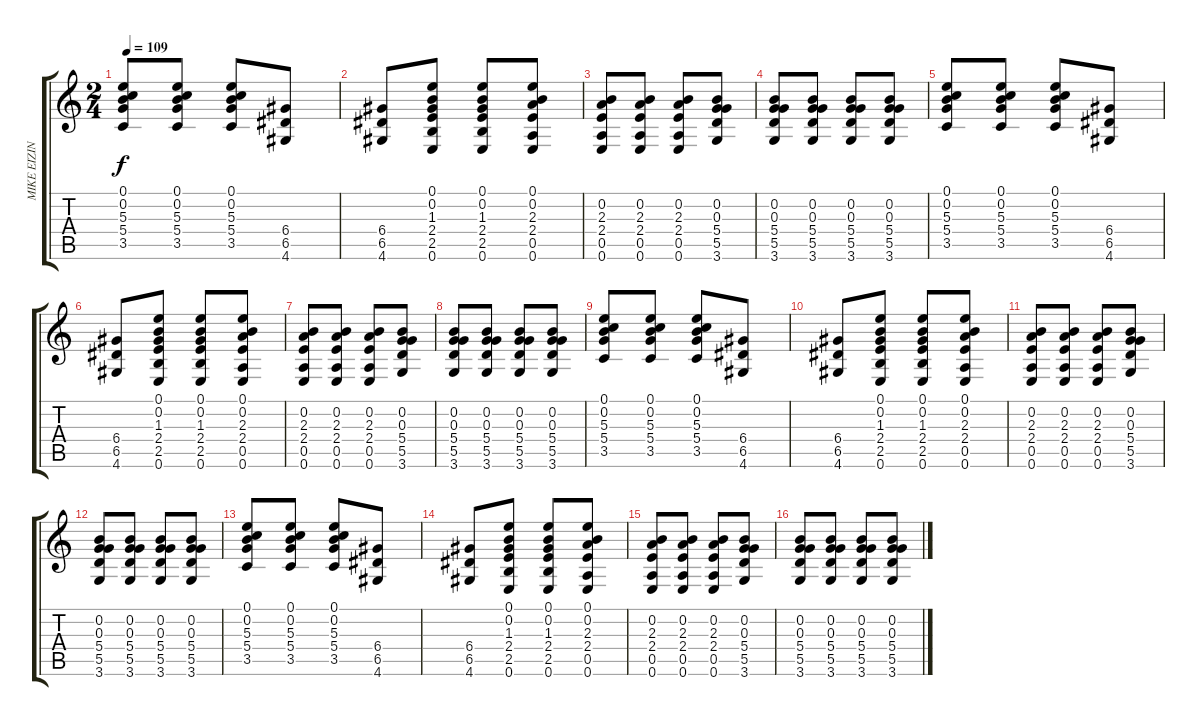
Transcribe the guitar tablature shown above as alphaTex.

\track ("MIKE EIZINGER" "MIKE EIZIN") {instrument acousticguitarsteel}
\staff {score tabs}
\tuning (E4 B3 G3 D3 A2 E2) {hide}
\ts (2 4)
\tempo 109
\clef g2
\ks c
(0.1 0.2 5.3 5.4 3.5).8{dy f instrument overdrivenguitar} (0.1 0.2 5.3 5.4 3.5).8 (0.1 0.2 5.3 5.4 3.5).8 (6.4 6.5 4.6).8 |
(6.4 6.5 4.6).8 (0.1 0.2 1.3 2.4 2.5 0.6).8 (0.1 0.2 1.3 2.4 2.5 0.6).8 (0.1 0.2 2.3 2.4 0.5 0.6).8 |
(0.2 2.3 2.4 0.5 0.6).8 (0.2 2.3 2.4 0.5 0.6).8 (0.2 2.3 2.4 0.5 0.6).8 (0.2 0.3 5.4 5.5 3.6).8 |
(0.2 0.3 5.4 5.5 3.6).8 (0.2 0.3 5.4 5.5 3.6).8 (0.2 0.3 5.4 5.5 3.6).8 (0.2 0.3 5.4 5.5 3.6).8 |
(0.1 0.2 5.3 5.4 3.5).8{instrument overdrivenguitar} (0.1 0.2 5.3 5.4 3.5).8 (0.1 0.2 5.3 5.4 3.5).8 (6.4 6.5 4.6).8 |
(6.4 6.5 4.6).8 (0.1 0.2 1.3 2.4 2.5 0.6).8 (0.1 0.2 1.3 2.4 2.5 0.6).8 (0.1 0.2 2.3 2.4 0.5 0.6).8 |
(0.2 2.3 2.4 0.5 0.6).8 (0.2 2.3 2.4 0.5 0.6).8 (0.2 2.3 2.4 0.5 0.6).8 (0.2 0.3 5.4 5.5 3.6).8 |
(0.2 0.3 5.4 5.5 3.6).8 (0.2 0.3 5.4 5.5 3.6).8 (0.2 0.3 5.4 5.5 3.6).8 (0.2 0.3 5.4 5.5 3.6).8 |
(0.1 0.2 5.3 5.4 3.5).8{instrument overdrivenguitar} (0.1 0.2 5.3 5.4 3.5).8 (0.1 0.2 5.3 5.4 3.5).8 (6.4 6.5 4.6).8 |
(6.4 6.5 4.6).8 (0.1 0.2 1.3 2.4 2.5 0.6).8 (0.1 0.2 1.3 2.4 2.5 0.6).8 (0.1 0.2 2.3 2.4 0.5 0.6).8 |
(0.2 2.3 2.4 0.5 0.6).8 (0.2 2.3 2.4 0.5 0.6).8 (0.2 2.3 2.4 0.5 0.6).8 (0.2 0.3 5.4 5.5 3.6).8 |
(0.2 0.3 5.4 5.5 3.6).8 (0.2 0.3 5.4 5.5 3.6).8 (0.2 0.3 5.4 5.5 3.6).8 (0.2 0.3 5.4 5.5 3.6).8 |
(0.1 0.2 5.3 5.4 3.5).8{instrument overdrivenguitar} (0.1 0.2 5.3 5.4 3.5).8 (0.1 0.2 5.3 5.4 3.5).8 (6.4 6.5 4.6).8 |
(6.4 6.5 4.6).8 (0.1 0.2 1.3 2.4 2.5 0.6).8 (0.1 0.2 1.3 2.4 2.5 0.6).8 (0.1 0.2 2.3 2.4 0.5 0.6).8 |
(0.2 2.3 2.4 0.5 0.6).8 (0.2 2.3 2.4 0.5 0.6).8 (0.2 2.3 2.4 0.5 0.6).8 (0.2 0.3 5.4 5.5 3.6).8 |
(0.2 0.3 5.4 5.5 3.6).8 (0.2 0.3 5.4 5.5 3.6).8 (0.2 0.3 5.4 5.5 3.6).8 (0.2 0.3 5.4 5.5 3.6).8
